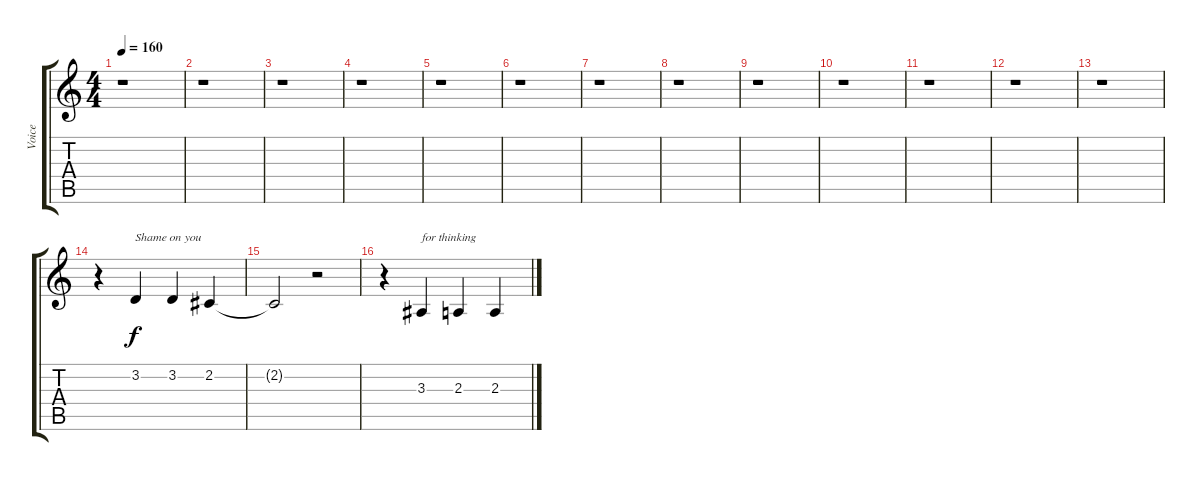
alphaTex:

\track ("Voice" "Voice") {instrument lead2sawtooth}
\staff {score tabs}
\tuning (E4 B3 G3 D3 A2 E2) {hide}
\ts (4 4)
\tempo 160
\clef g2
\ks c
r.1{dy f instrument lead2sawtooth} |
r.1 |
r.1 |
r.1 |
r.1 |
r.1 |
r.1 |
r.1 |
r.1 |
r.1 |
r.1 |
r.1 |
r.1{volume 12} |
r.4 3.2.4{txt "Shame on you"} 3.2.4 2.2.4 |
2.2{t}.2 r.2 |
r.4 3.3.4{txt "for thinking"} 2.3.4 2.3.4
